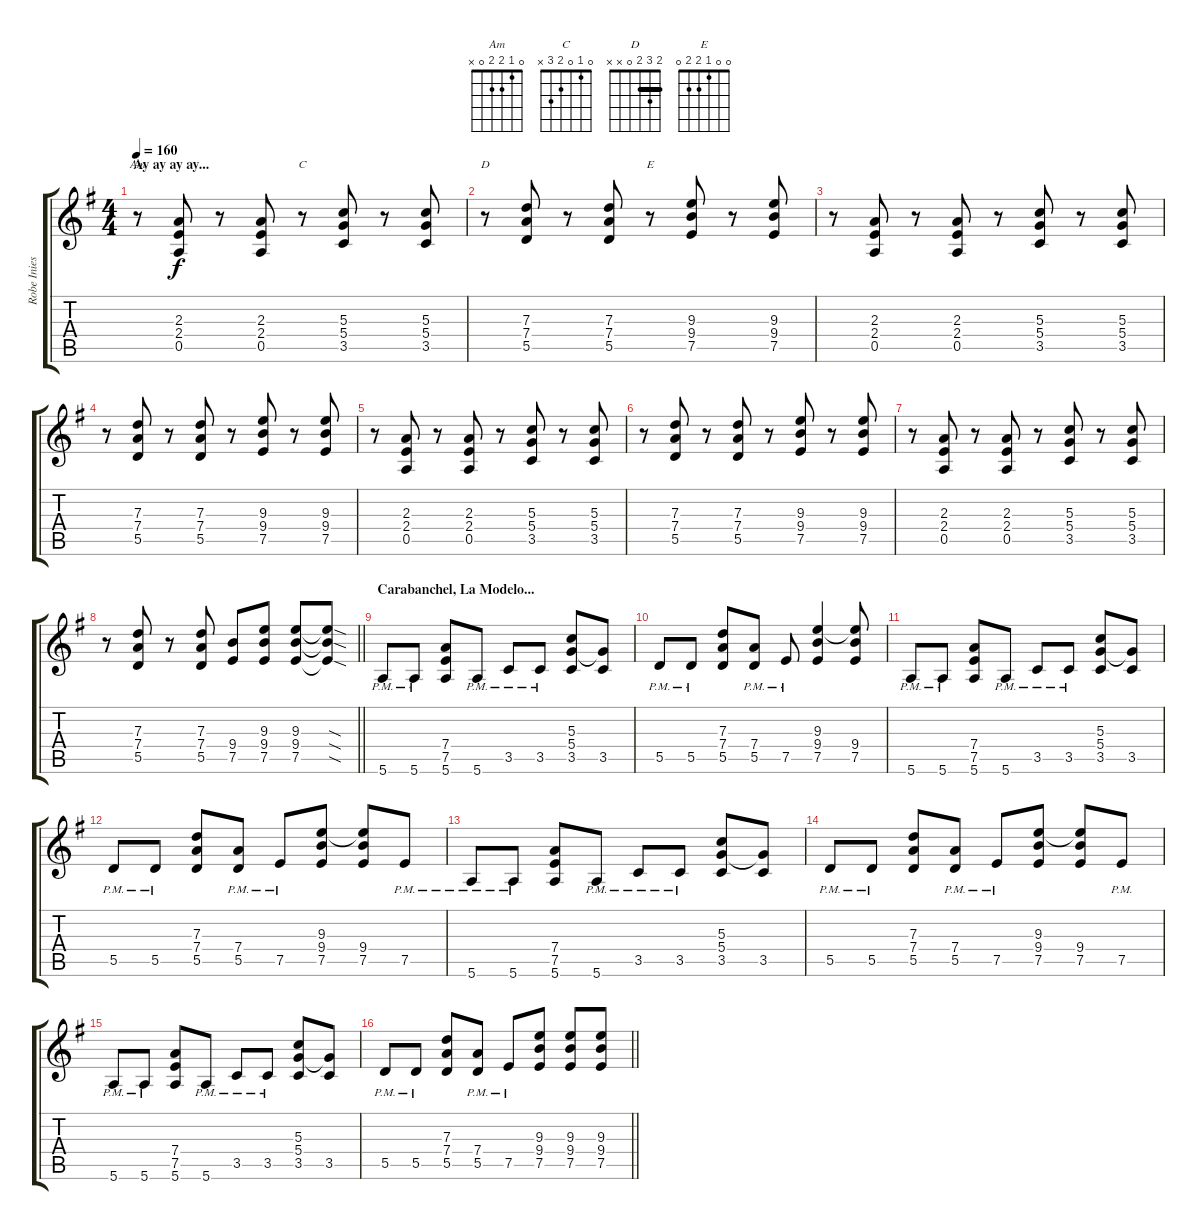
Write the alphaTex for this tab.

\track ("Robe Iniesta - Guitarra" "Robe Inies") {instrument distortionguitar}
\staff {score tabs}
\tuning (E4 B3 G3 D3 A2 E2) {hide}
\chord ("Am" 0 1 2 2 0 x)
\chord ("C" 0 1 0 2 3 x)
\chord ("D" 2 3 2 0 x x) {barre 2}
\chord ("E" 0 0 1 2 2 0)
\ts (4 4)
\section ("" "Ay ay ay ay...")
\tempo 160
\clef g2
\ks eminor
r.8{ch "Am" dy f} (2.3 2.4 0.5).8 r.8 (2.3 2.4 0.5).8 r.8{ch "C"} (5.3 5.4 3.5).8 r.8 (5.3 5.4 3.5).8 |
r.8{ch "D"} (7.3 7.4 5.5).8 r.8 (7.3 7.4 5.5).8 r.8{ch "E"} (9.3 9.4 7.5).8 r.8 (9.3 9.4 7.5).8 |
r.8 (2.3 2.4 0.5).8 r.8 (2.3 2.4 0.5).8 r.8 (5.3 5.4 3.5).8 r.8 (5.3 5.4 3.5).8 |
r.8 (7.3 7.4 5.5).8 r.8 (7.3 7.4 5.5).8 r.8 (9.3 9.4 7.5).8 r.8 (9.3 9.4 7.5).8 |
r.8 (2.3 2.4 0.5).8 r.8 (2.3 2.4 0.5).8 r.8 (5.3 5.4 3.5).8 r.8 (5.3 5.4 3.5).8 |
r.8 (7.3 7.4 5.5).8 r.8 (7.3 7.4 5.5).8 r.8 (9.3 9.4 7.5).8 r.8 (9.3 9.4 7.5).8 |
r.8 (2.3 2.4 0.5).8 r.8 (2.3 2.4 0.5).8 r.8 (5.3 5.4 3.5).8 r.8 (5.3 5.4 3.5).8 |
\barLineRight lightlight
r.8 (7.3 7.4 5.5).8 r.8 (7.3 7.4 5.5).8 (9.4 7.5).8 (9.3 9.4 7.5).8 (9.3 9.4 7.5).8 (9.3{sod t} 9.4{sod t} 7.5{sod t}).8 |
\section ("" "Carabanchel, La Modelo...")
5.6{pm}.8 5.6{pm}.8 (7.4 7.5 5.6).8 5.6{pm}.8 3.5{pm}.8 3.5{pm}.8 (5.3 5.4 3.5).8 (5.4{t} 3.5).8 |
5.5{pm}.8 5.5{pm}.8 (7.3 7.4 5.5).8 (7.4{pm} 5.5{pm}).8 7.5{pm}.8 (9.3 9.4 7.5).4 (9.3{t} 9.4 7.5).8 |
5.6{pm}.8 5.6{pm}.8 (7.4 7.5 5.6).8 5.6{pm}.8 3.5{pm}.8 3.5{pm}.8 (5.3 5.4 3.5).8 (5.4{t} 3.5).8 |
5.5{pm}.8 5.5{pm}.8 (7.3 7.4 5.5).8 (7.4{pm} 5.5{pm}).8 7.5{pm}.8 (9.3 9.4 7.5).8 (9.3{t} 9.4 7.5).8 7.5{pm}.8 |
5.6{pm}.8 5.6{pm}.8 (7.4 7.5 5.6).8 5.6{pm}.8 3.5{pm}.8 3.5{pm}.8 (5.3 5.4 3.5).8 (5.4{t} 3.5).8 |
5.5{pm}.8 5.5{pm}.8 (7.3 7.4 5.5).8 (7.4{pm} 5.5{pm}).8 7.5{pm}.8 (9.3 9.4 7.5).8 (9.3{t} 9.4 7.5).8 7.5{pm}.8 |
5.6{pm}.8 5.6{pm}.8 (7.4 7.5 5.6).8 5.6{pm}.8 3.5{pm}.8 3.5{pm}.8 (5.3 5.4 3.5).8 (5.4{t} 3.5).8 |
\barLineRight lightlight
5.5{pm}.8 5.5{pm}.8 (7.3 7.4 5.5).8 (7.4{pm} 5.5{pm}).8 7.5{pm}.8 (9.3 9.4 7.5).8 (9.3 9.4 7.5).8 (9.3 9.4 7.5).8
